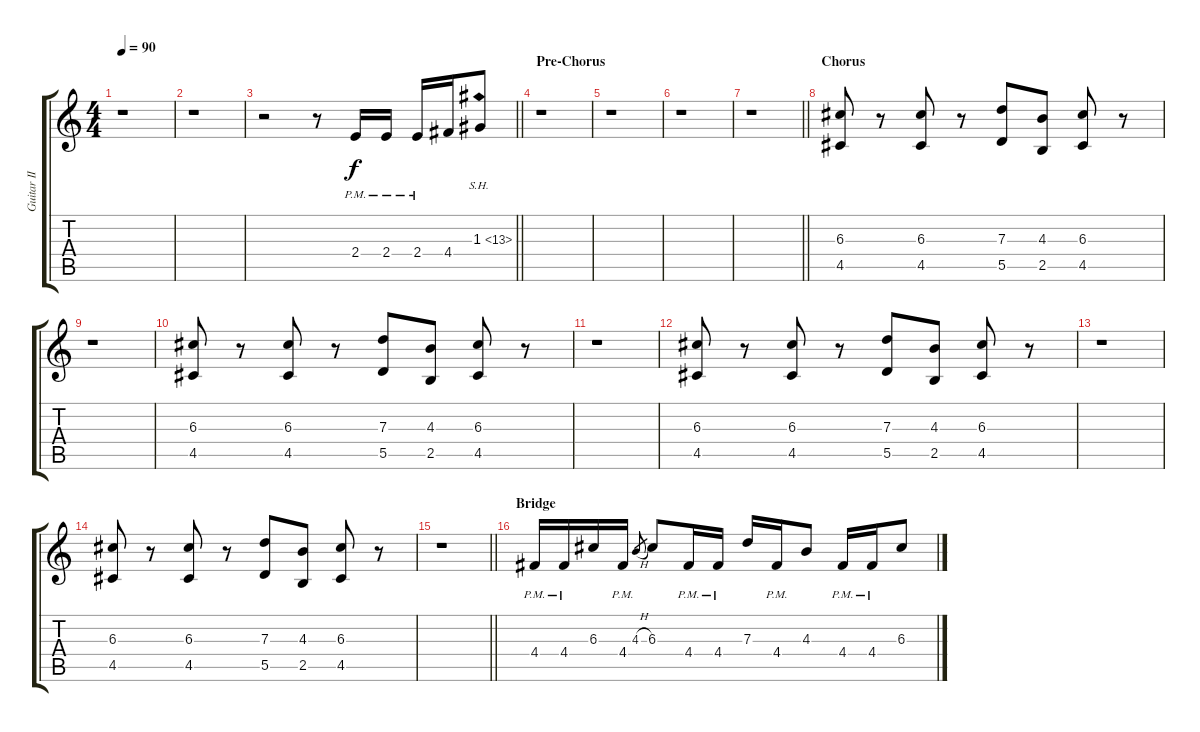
\track ("Guitar II" "Guitar II") {instrument overdrivenguitar}
\staff {score tabs}
\tuning (E4 B3 G3 D3 A2 E2) {hide}
\ts (4 4)
\tempo 90
\clef g2
\ks c
r.1{dy f} |
r.1 |
\barLineRight lightlight
r.2 r.8 2.4{pm}.16 2.4{pm}.16 2.4{pm}.16 4.4.16 1.3{sh 12}.8 |
\section ("" "Pre-Chorus")
r.1 |
r.1 |
r.1 |
\barLineRight lightlight
r.1 |
\section ("" "Chorus")
(6.3 4.5).8 r.8 (6.3 4.5).8 r.8 (7.3 5.5).8 (4.3 2.5).8 (6.3 4.5).8 r.8 |
r.1 |
(6.3 4.5).8 r.8 (6.3 4.5).8 r.8 (7.3 5.5).8 (4.3 2.5).8 (6.3 4.5).8 r.8 |
r.1 |
(6.3 4.5).8 r.8 (6.3 4.5).8 r.8 (7.3 5.5).8 (4.3 2.5).8 (6.3 4.5).8 r.8 |
r.1 |
(6.3 4.5).8 r.8 (6.3 4.5).8 r.8 (7.3 5.5).8 (4.3 2.5).8 (6.3 4.5).8 r.8 |
\barLineRight lightlight
r.1 |
\section ("" "Bridge")
4.4{pm}.16 4.4{pm}.16 6.3.16 4.4{pm}.16 4.3{h}.8{gr} 6.3.8 4.4{pm}.16 4.4{pm}.16 7.3.16 4.4{pm}.16 4.3.8 4.4{pm}.16 4.4{pm}.16 6.3.8
